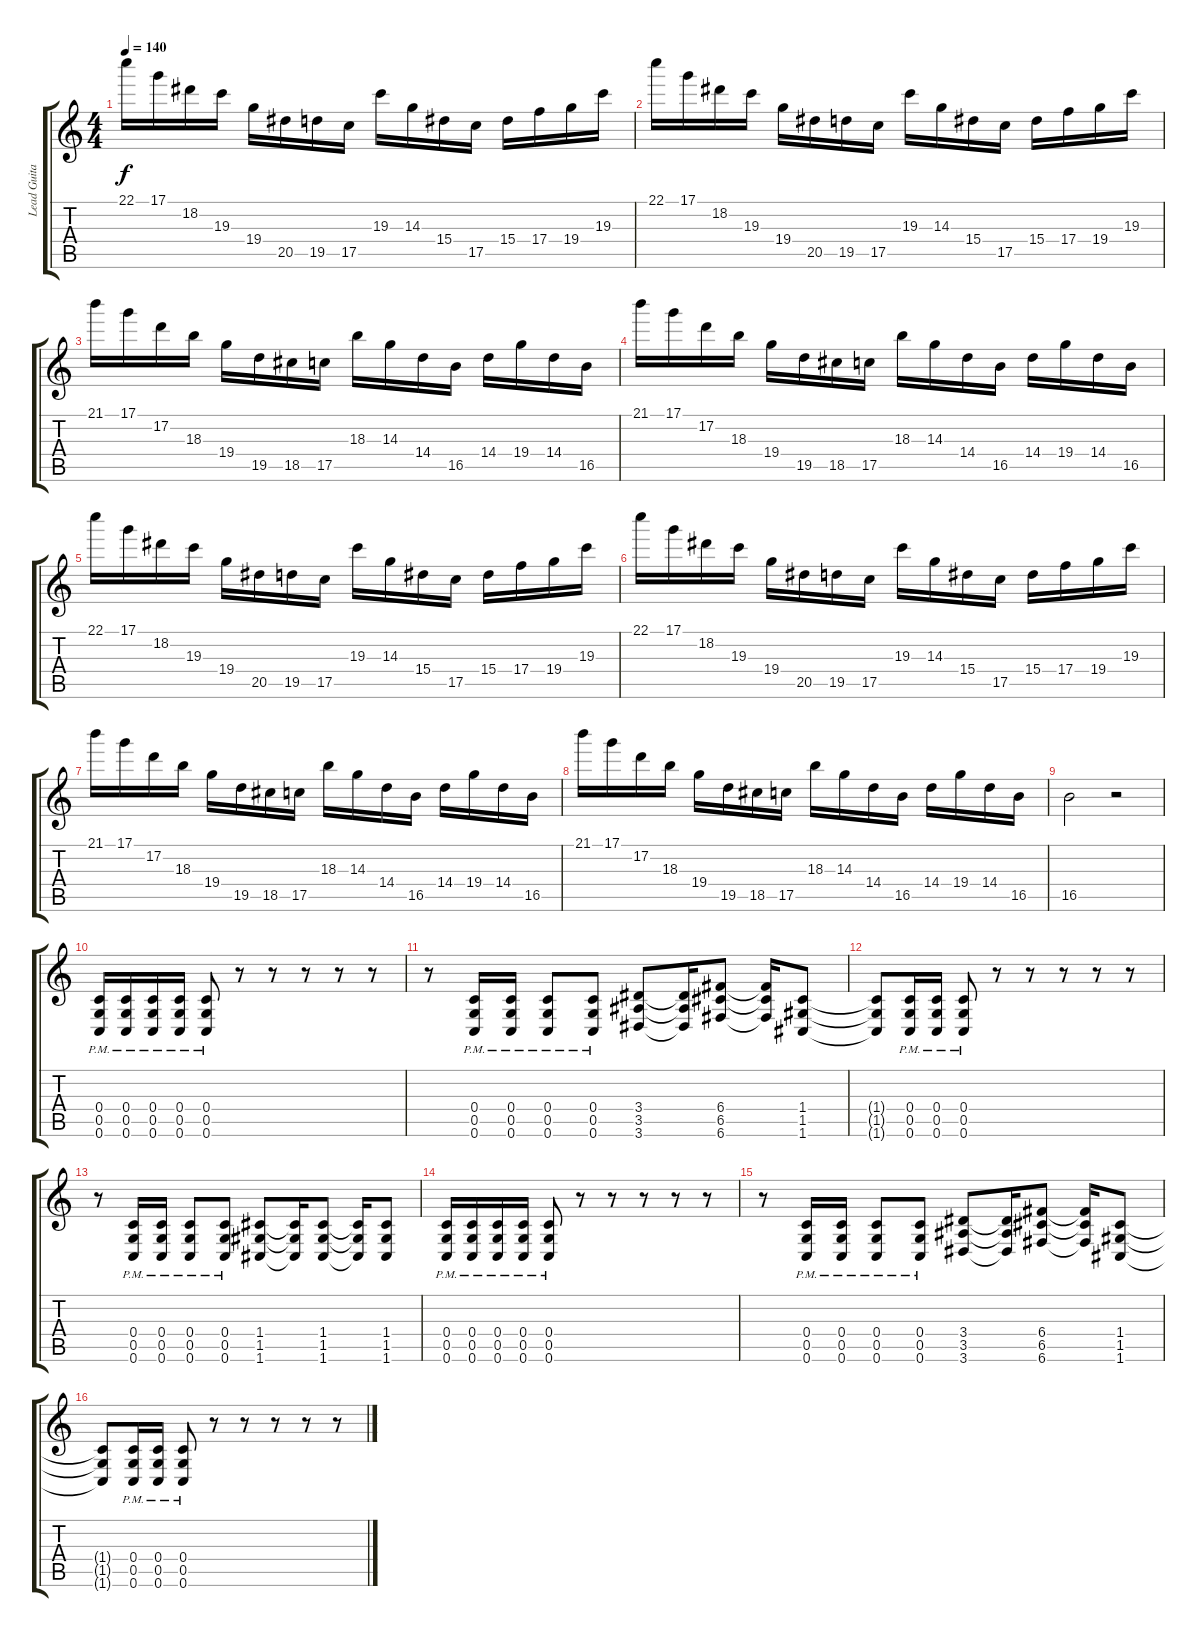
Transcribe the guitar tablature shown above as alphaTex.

\track ("Lead Guitar" "Lead Guita") {instrument distortionguitar}
\staff {score tabs}
\tuning (D4 A3 F3 C3 G2 C2) {hide}
\ts (4 4)
\tempo 140
\clef g2
\ks c
22.1.16{dy f} 17.1.16 18.2.16 19.3.16 19.4.16 20.5.16 19.5.16 17.5.16 19.3.16 14.3.16 15.4.16 17.5.16 15.4.16 17.4.16 19.4.16 19.3.16 |
22.1.16 17.1.16 18.2.16 19.3.16 19.4.16 20.5.16 19.5.16 17.5.16 19.3.16 14.3.16 15.4.16 17.5.16 15.4.16 17.4.16 19.4.16 19.3.16 |
21.1.16 17.1.16 17.2.16 18.3.16 19.4.16 19.5.16 18.5.16 17.5.16 18.3.16 14.3.16 14.4.16 16.5.16 14.4.16 19.4.16 14.4.16 16.5.16 |
21.1.16 17.1.16 17.2.16 18.3.16 19.4.16 19.5.16 18.5.16 17.5.16 18.3.16 14.3.16 14.4.16 16.5.16 14.4.16 19.4.16 14.4.16 16.5.16 |
22.1.16 17.1.16 18.2.16 19.3.16 19.4.16 20.5.16 19.5.16 17.5.16 19.3.16 14.3.16 15.4.16 17.5.16 15.4.16 17.4.16 19.4.16 19.3.16 |
22.1.16 17.1.16 18.2.16 19.3.16 19.4.16 20.5.16 19.5.16 17.5.16 19.3.16 14.3.16 15.4.16 17.5.16 15.4.16 17.4.16 19.4.16 19.3.16 |
21.1.16 17.1.16 17.2.16 18.3.16 19.4.16 19.5.16 18.5.16 17.5.16 18.3.16 14.3.16 14.4.16 16.5.16 14.4.16 19.4.16 14.4.16 16.5.16 |
21.1.16 17.1.16 17.2.16 18.3.16 19.4.16 19.5.16 18.5.16 17.5.16 18.3.16 14.3.16 14.4.16 16.5.16 14.4.16 19.4.16 14.4.16 16.5.16 |
16.5.2 r.2 |
(0.4{pm} 0.5{pm} 0.6{pm}).16 (0.4{pm} 0.5{pm} 0.6{pm}).16 (0.4{pm} 0.5{pm} 0.6{pm}).16 (0.4{pm} 0.5{pm} 0.6{pm}).16 (0.4{pm} 0.5{pm} 0.6{pm}).8 r.8 r.8 r.8 r.8 r.8 |
r.8 (0.4{pm} 0.5{pm} 0.6{pm}).16 (0.4{pm} 0.5{pm} 0.6{pm}).16 (0.4{pm} 0.5{pm} 0.6{pm}).8 (0.4{pm} 0.5{pm} 0.6{pm}).8 (3.4 3.5 3.6).8 (3.4{t} 3.5{t} 3.6{t}).16 (6.4 6.5 6.6).8 (6.4{t} 6.5{t} 6.6{t}).16 (1.4 1.5 1.6).8 |
(1.4{t} 1.5{t} 1.6{t}).8 (0.4{pm} 0.5{pm} 0.6{pm}).16 (0.4{pm} 0.5{pm} 0.6{pm}).16 (0.4{pm} 0.5{pm} 0.6{pm}).8 r.8 r.8 r.8 r.8 r.8 |
r.8 (0.4{pm} 0.5{pm} 0.6{pm}).16 (0.4{pm} 0.5{pm} 0.6{pm}).16 (0.4{pm} 0.5{pm} 0.6{pm}).8 (0.4{pm} 0.5{pm} 0.6{pm}).8 (1.4 1.5 1.6).8 (1.4{t} 1.5{t} 1.6{t}).16 (1.4 1.5 1.6).8 (1.4{t} 1.5{t} 1.6{t}).16 (1.4 1.5 1.6).8 |
(0.4{pm} 0.5{pm} 0.6{pm}).16 (0.4{pm} 0.5{pm} 0.6{pm}).16 (0.4{pm} 0.5{pm} 0.6{pm}).16 (0.4{pm} 0.5{pm} 0.6{pm}).16 (0.4{pm} 0.5{pm} 0.6{pm}).8 r.8 r.8 r.8 r.8 r.8 |
r.8 (0.4{pm} 0.5{pm} 0.6{pm}).16 (0.4{pm} 0.5{pm} 0.6{pm}).16 (0.4{pm} 0.5{pm} 0.6{pm}).8 (0.4{pm} 0.5{pm} 0.6{pm}).8 (3.4 3.5 3.6).8 (3.4{t} 3.5{t} 3.6{t}).16 (6.4 6.5 6.6).8 (6.4{t} 6.5{t} 6.6{t}).16 (1.4 1.5 1.6).8 |
(1.4{t} 1.5{t} 1.6{t}).8 (0.4{pm} 0.5{pm} 0.6{pm}).16 (0.4{pm} 0.5{pm} 0.6{pm}).16 (0.4{pm} 0.5{pm} 0.6{pm}).8 r.8 r.8 r.8 r.8 r.8
